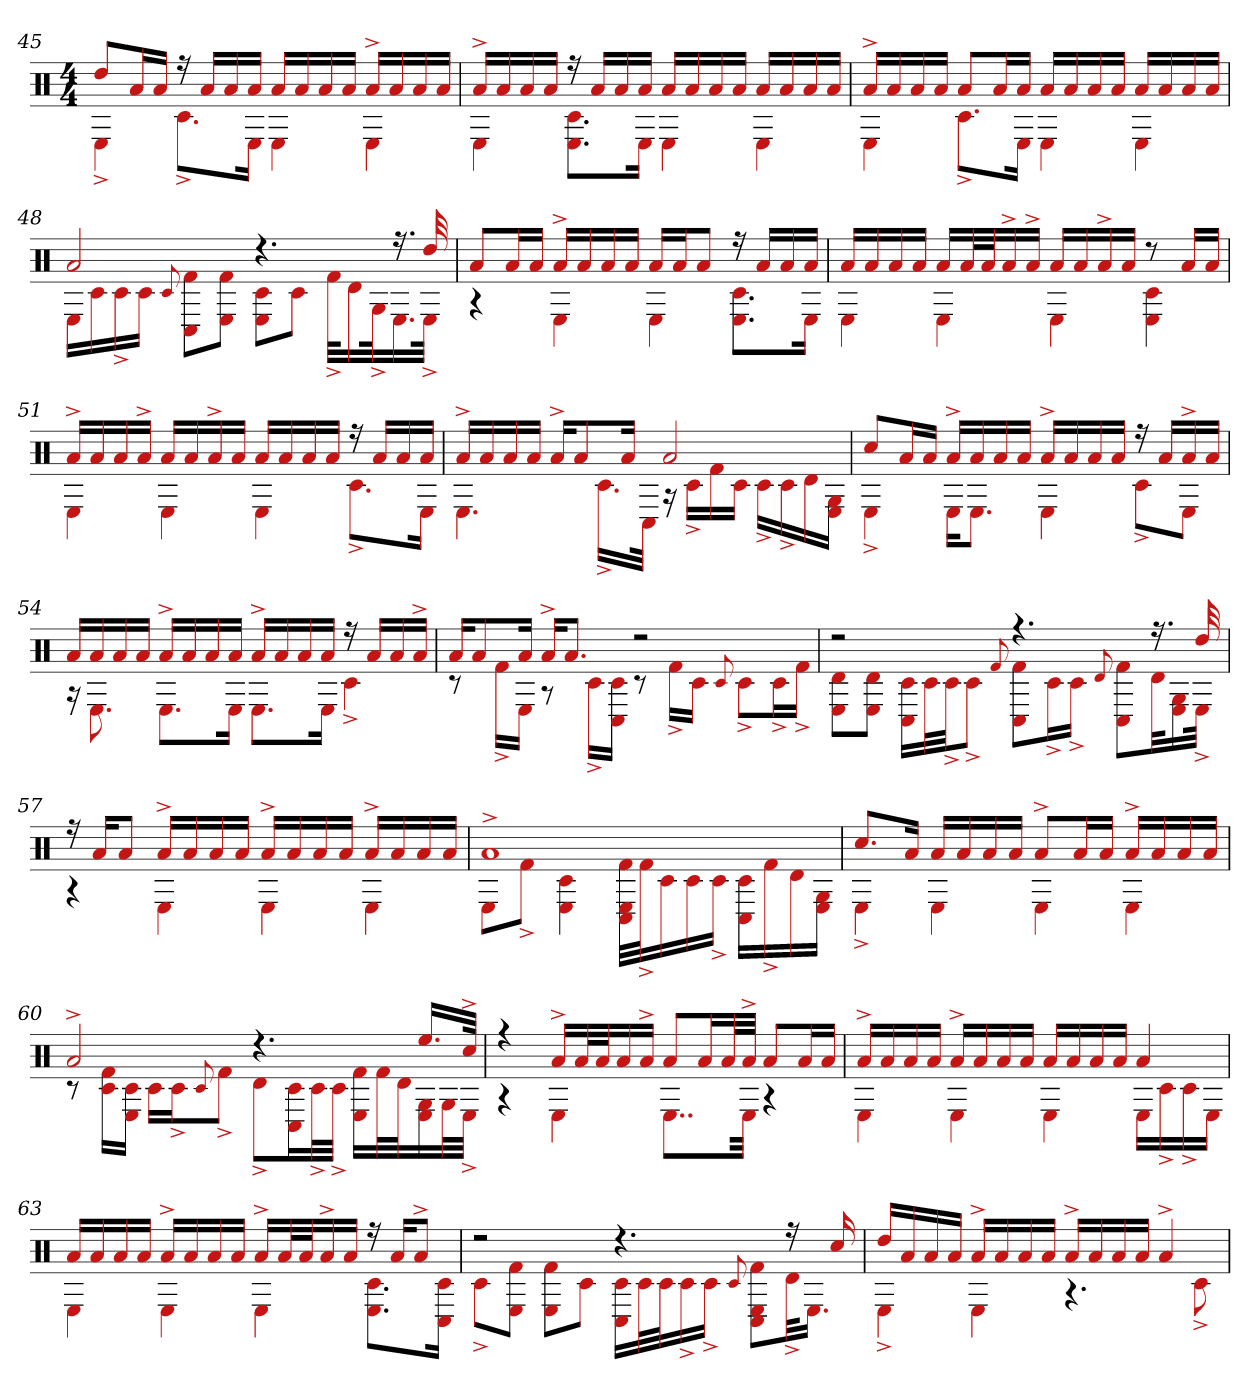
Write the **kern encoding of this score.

**kern
*part1
*staff1
*clefX
*k[]
*M4/4
=45
*^
8ddL	4E^
16aL	.
16aJJ	.
16r	8.c#^L
16aLL	.
16a	.
16aJJ	16EJk
16aLL	4E
16a	.
16a	.
16aJJ	.
16a^LL	4E
16a	.
16a	.
16aJJ	.
=46	=46
16a^LL	4E
16a	.
16a	.
16aJJ	.
16r	8.E 8.c#L
16aLL	.
16a	.
16aJJ	16EJk
16aLL	4E
16a	.
16a	.
16aJJ	.
16aLL	4E
16a	.
16a	.
16aJJ	.
=47	=47
16a^LL	4E
16a	.
16a	.
16aJJ	.
8aL	8.c#^L
16aL	.
16aJJ	16EJk
16aLL	4E
16a	.
16a	.
16aJJ	.
16aLL	4E
16a	.
16a	.
16aJJ	.
=48	=48
2a	16ELL
.	16c#
.	16c#^
.	16c#JJ
.	8qqc#
.	8C# 8f#L
.	8f# 8EJ
4.r	8E 8c#L
.	8c#J
.	32f#^KLL
.	16d
.	32G^k
16.r	16.E
32dd	32E^JJk
=49	=49
8aL	4r
16aL	.
16aJJ	.
16a^LL	4E
16a	.
16a	.
16aJJ	.
16aLL	4E
16aJ	.
8aJ	.
16r	8.E 8.c#L
16aLL	.
16a	.
16aJJ	16EJk
=50	=50
16aLL	4E
16a	.
16a	.
16aJJ	.
16aLL	4E
32aL	.
32aJ	.
16a^	.
16a^JJ	.
16aLL	4E
16a	.
16a^	.
16aJJ	.
8r	4c# 4E
16aLL	.
16aJJ	.
=51	=51
16a^LL	4E
16a	.
16a	.
16a^JJ	.
16aLL	4E
16a	.
16a^	.
16aJJ	.
16aLL	4E
16a	.
16a	.
16aJJ	.
16r	8.c#^L
16aLL	.
16a	.
16aJJ	16EJk
=52	=52
16a^LL	4.E
16a	.
16a	.
16aJJ	.
16a^KL	.
8a	.
.	16.c#^LL
16aJk	.
.	32C#JJk
2a	16r
.	16c#^LL
.	16f#
.	16c#JJ
.	16c#^LL
.	16c#^
.	16d
.	16G 16EJJ
=53	=53
8cc#L	4E^
16aL	.
16aJJ	.
16a^LL	16EKL
16a	8.EJ
16a	.
16aJJ	.
16a^LL	4E
16a	.
16a	.
16aJJ	.
16r	8c#^L
16aLL	.
16a^	8EJ
16aJJ	.
=54	=54
16aLL	16r
16a	8.E
16a	.
16aJJ	.
16a^LL	8.EL
16a	.
16a	.
16aJJ	16EJk
16a^LL	8.EL
16a	.
16a	.
16aJJ	16EJk
16r	4c#^
16aLL	.
16a	.
16a^JJ	.
=55	=55
16aKL	8r
8a	.
.	16f#^LL
16aJk	16EJJ
16a^KL	8r
8.aJ	.
.	16c#^LL
.	16c# 16C#JJ
2r	8r
.	16f#^LL
.	16c#JJ
.	8qqc#
.	8c#^L
.	16c#^L
.	16f#^JJ
=56	=56
2r	8d 8EL
.	8E 8dJ
.	16C# 16c#LL
.	32c#L
.	32c#^JJ
.	8c#^J
.	8qqf#
4.r	8C# 8f#L
.	16c#^L
.	16c#^JJ
.	8qqd
.	8C# 8f#L
16.r	32dkL
.	16E 16G
32dd	32E^JJk
=57	=57
16r	4r
16aKL	.
8aJ	.
16a^LL	4E
16a	.
16a	.
16aJJ	.
16a^LL	4E
16a	.
16a	.
16aJJ	.
16a^LL	4E
16a	.
16a	.
16aJJ	.
=58	=58
1a^	8EL
.	8f#^J
.	4E 4c#
.	32C# 32E 32f#LLL
.	32f#^J
.	16c#
.	16c#
.	16c#^JJ
.	16c# 16C#LL
.	16f#^
.	16d
.	16E 16GJJ
=59	=59
8.cc#L	4E^
16aJk	.
16aLL	4E
16a	.
16a	.
16aJJ	.
8a^L	4E
16aL	.
16aJJ	.
16a^LL	4E
16a	.
16a	.
16aJJ	.
=60	=60
2a^	8r
.	16c# 16f#LL
.	16c# 16EJJ
.	16c#LL
.	16c#^J
.	8qqc#
.	8f#^J
4.r	8d^L
.	16C# 16c#L
.	32c#^L
.	32c#^JJJ
.	16E 16f#LL
.	32f#L
.	32dJ
16.eeLL	16G 16E
.	32GL
32cc#^JJk	32E^JJJ
=61	=61
4r	4r
16a^LL	4E
32aL	.
32aJ	.
16a	.
16a^JJ	.
8aL	8..EL
16aL	.
32aL	.
32a^JJJ	32EJkk
8aL	4r
16aL	.
16aJJ	.
=62	=62
16a^LL	4E
16a	.
16a	.
16aJJ	.
16a^LL	4E
16a	.
16a	.
16aJJ	.
16aLL	4E
16a	.
16a	.
16aJJ	.
4a	16ELL
.	16c#^
.	16c#^
.	16EJJ
=63	=63
16aLL	4E
16a	.
16a	.
16aJJ	.
16a^LL	4E
16a	.
16a	.
16aJJ	.
16a^LL	4E
32aL	.
32aJ	.
16a^	.
16aJJ	.
16r	8.c# 8.EL
16aKL	.
8a^J	.
.	16c# 16C#Jk
=64	=64
2r	8c#^L
.	8f# 8EJ
.	8E 8f#L
.	8c#J
4.r	16C# 16c#LL
.	32c#L
.	32c#J
.	16c#^
.	16c#^JJ
.	8qqc#
.	8E 8C# 8f#L
16r	32d^kL
.	16.EJJ
16cc#	.
=65	=65
16ddLL	4E^
16a	.
16a	.
16aJJ	.
16a^LL	4E
16a	.
16a	.
16aJJ	.
16a^LL	4.r
16a	.
16a	.
16aJJ	.
4a^	.
.	8c#^
*v	*v
=
*-
